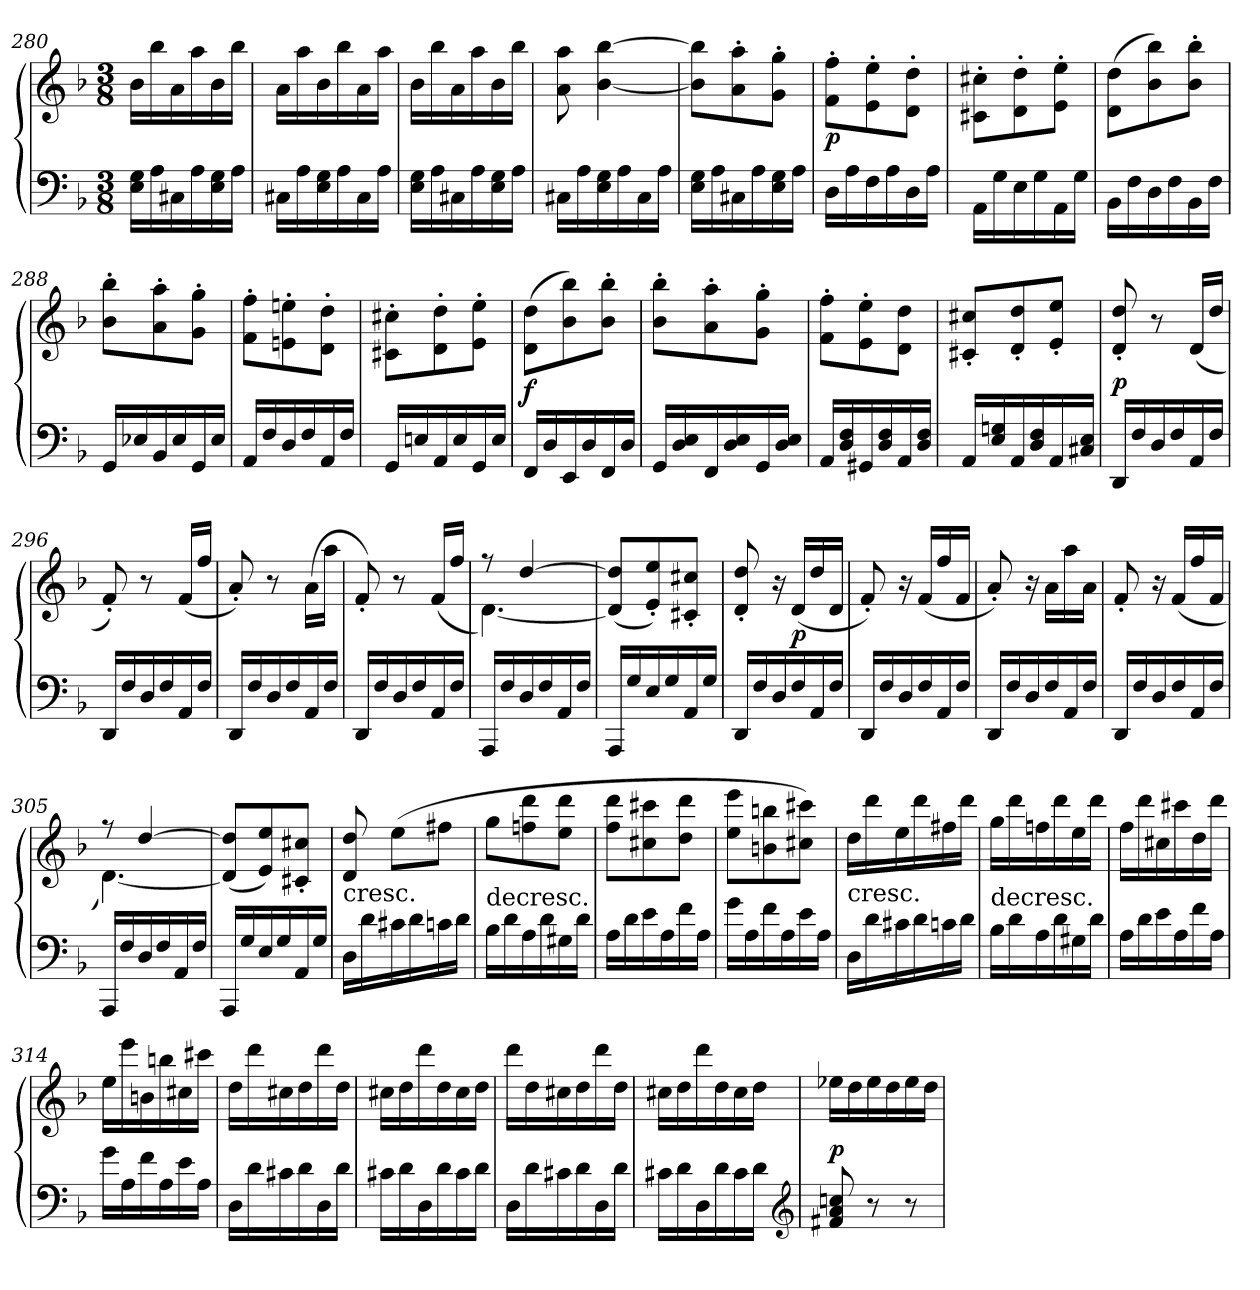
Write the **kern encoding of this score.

**kern	**kern	**dynam
*part1	*part1	*part1
*staff2	*staff1	*staff1/2
*clefF4	*clefG2	*
*k[b-]	*k[b-]	*
*d:	*d:	*
*M3/8	*M3/8	*
=280	=280	=280
16E\ 16G\LL	16b-\LL	.
16A\	16bb-\	.
16C#X\	16a\	.
16A\	16aa\	.
16E\ 16G\	16b-\	.
16A\JJ	16bb-\JJ	.
=281	=281	=281
16C#X\LL	16a\LL	.
16A\	16aa\	.
16E\ 16G\	16b-\	.
16A\	16bb-\	.
16C#\	16a\	.
16A\JJ	16aa\JJ	.
=282	=282	=282
16E\ 16G\LL	16b-\LL	.
16A\	16bb-\	.
16C#X\	16a\	.
16A\	16aa\	.
16E\ 16G\	16b-\	.
16A\JJ	16bb-\JJ	.
=283	=283	=283
16C#X\LL	8a\ 8aa\	.
16A\	.	.
16E\ 16G\	[4b-\ [4bb-\	.
16A\	.	.
16C#\	.	.
16A\JJ	.	.
=284	=284	=284
16E\ 16G\LL	8b-]\ 8bb-]\L	.
16A\	.	.
16C#X\	8a'\ 8aa'\	.
16A\	.	.
16E\ 16G\	8g'\ 8gg'\J	.
16A\JJ	.	.
=285	=285	=285
16D\LL	8f'\ 8ff'\L	p
16A\	.	.
16F\	8e'\ 8ee'\	.
16A\	.	.
16D\	8d'\ 8dd'\J	.
16A\JJ	.	.
=286	=286	=286
16AA\LL	8c#X'\ 8cc#X'\L	.
16G\	.	.
16E\	8d'\ 8dd'\	.
16G\	.	.
16AA\	8e'\ 8ee'\J	.
16G\JJ	.	.
=287	=287	=287
16BB-\LL	(8d\ 8dd\L	.
16F\	.	.
16D\	8b-\ 8bb-\)	.
16F\	.	.
16BB-\	8b-'\ 8bb-'\J	.
16F\JJ	.	.
=288	=288	=288
16GG/LL	8b-'\ 8bb-'\L	.
16E-X/	.	.
16BB-/	8a'\ 8aa'\	.
16E-/	.	.
16GG/	8g'\ 8gg'\J	.
16E-/JJ	.	.
=289	=289	=289
16AA/LL	8f'\ 8ff'\L	.
16F/	.	.
16D/	8en'\ 8een'\	.
16F/	.	.
16AA/	8d'\ 8dd'\J	.
16F/JJ	.	.
=290	=290	=290
16GG/LL	8c#X'\ 8cc#X'\L	.
16En/	.	.
16AA/	8d'\ 8dd'\	.
16E/	.	.
16GG/	8e'\ 8ee'\J	.
16E/JJ	.	.
=291	=291	=291
16FF/LL	(8d\ 8dd\L	f
16D/	.	.
16EE/	8b-\ 8bb-\)	.
16D/	.	.
16FF/	8b-'\ 8bb-'\J	.
16D/JJ	.	.
=292	=292	=292
16GG/LL	8b-'\ 8bb-'\L	.
16D/ 16E/	.	.
16FF/	8a'\ 8aa'\	.
16D/ 16E/	.	.
16GG/	8g'\ 8gg'\J	.
16D/ 16E/JJ	.	.
=293	=293	=293
16AA/LL	8f'\ 8ff'\L	.
16D/ 16F/	.	.
16GG#X/	8e'\ 8ee'\	.
16D/ 16F/	.	.
16AA/	8d\ 8dd\J	.
16D/ 16F/JJ	.	.
=294	=294	=294
16AA/LL	8c#X'/ 8cc#X'/L	.
16E/ 16Gn/	.	.
16AA/	8d'/ 8dd'/	.
16D/ 16F/	.	.
16AA/	8e'/ 8ee'/J	.
16C#X/ 16E/JJ	.	.
=295	=295	=295
16DD/LL	8d'/ 8dd'/	p
16F/	.	.
16D/	8r	.
16F/	.	.
16AA/	(16d/LL	.
16F/JJ	16dd/JJ	.
=296	=296	=296
16DD/LL	8f'/)	.
16F/	.	.
16D/	8r	.
16F/	.	.
16AA/	(16f/LL	.
16F/JJ	16ff/JJ	.
=297	=297	=297
16DD/LL	8a'/)	.
16F/	.	.
16D/	8r	.
16F/	.	.
16AA/	(16a\LL	.
16F/JJ	16aa\JJ	.
=298	=298	=298
16DD/LL	8f'/)	.
16F/	.	.
16D/	8r	.
16F/	.	.
16AA/	(16f/LL	.
16F/JJ	16ff/JJ	.
=299	=299	=299
*	*^	*
16AAA/LL	8r	[4.d\)	.
16F/	.	.	.
16D/	[4dd/	.	.
16F/	.	.	.
16AA/	.	.	.
16F/JJ	.	.	.
*	*v	*v	*
=300	=300	=300
16AAA/LL	(8d]/ 8dd]/L	.
16G/	.	.
16E/	8e'/ 8ee'/)	.
16G/	.	.
16AA/	8c#X'/ 8cc#X'/J	.
16G/JJ	.	.
=301	=301	=301
16DD/LL	8d'/ 8dd'/	.
16F/	.	.
16D/	16r	.
16F/	(16d/LL	p
16AA/	16dd/	.
16F/JJ	16d/JJ	.
=302	=302	=302
16DD/LL	8f'/)	.
16F/	.	.
16D/	16r	.
16F/	(16f/LL	.
16AA/	16ff/	.
16F/JJ	16f/JJ	.
=303	=303	=303
16DD/LL	8a'/)	.
16F/	.	.
16D/	16r	.
16F/	16a\LL	.
16AA/	16aa\	.
16F/JJ	16a\JJ	.
=304	=304	=304
16DD/LL	8f'/	.
16F/	.	.
16D/	16r	.
16F/	(16f/LL	.
16AA/	16ff/	.
16F/JJ	16f/JJ	.
=305	=305	=305
*	*^	*
16AAA/LL	8r	[4.d\)	.
16F/	.	.	.
16D/	[4dd/	.	.
16F/	.	.	.
16AA/	.	.	.
16F/JJ	.	.	.
*	*v	*v	*
=306	=306	=306
16AAA/LL	(8d]/ 8dd]/L	.
16G/	.	.
16E/	8e/ 8ee/)	.
16G/	.	.
16AA/	8c#X'/ 8cc#X'/J	.
16G/JJ	.	.
=307	=307	=307
!	!LO:TX:c:t=cresc.	!
16D\LL	8d/ 8dd/	.
16d\	.	.
16c#X\	(8ee\L	.
16d\	.	.
16cn\	8ff#X\J	.
16d\JJ	.	.
=308	=308	=308
!	!LO:TX:c:t=decresc.	!
16B-\LL	8gg\L	.
16d\	.	.
16A\	8ffn\ 8ddd\	.
16d\	.	.
16G#X\	8ee\ 8ddd\J	.
16d\JJ	.	.
=309	=309	=309
16A\LL	8ff\ 8ddd\L	.
16d\	.	.
16e\	8cc#X\ 8ccc#X\	.
16A\	.	.
16f\	8dd\ 8ddd\J	.
16A\JJ	.	.
=310	=310	=310
16g\LL	8ee\ 8eee\L	.
16A\	.	.
16f\	8bn\ 8bbn\	.
16A\	.	.
16e\	8cc#X\ 8ccc#X\J)	.
16A\JJ	.	.
=311	=311	=311
!	!LO:TX:c:t=cresc.	!
16D\LL	16dd\LL	.
16d\	16ddd\	.
16c#X\	16ee\	.
16d\	16ddd\	.
16cn\	16ff#X\	.
16d\JJ	16ddd\JJ	.
=312	=312	=312
!	!LO:TX:c:t=decresc.	!
16B-\LL	16gg\LL	.
16d\	16ddd\	.
16A\	16ffn\	.
16d\	16ddd\	.
16G#X\	16ee\	.
16d\JJ	16ddd\JJ	.
=313	=313	=313
16A\LL	16ff\LL	.
16d\	16ddd\	.
16e\	16cc#X\	.
16A\	16ccc#X\	.
16f\	16dd\	.
16A\JJ	16ddd\JJ	.
=314	=314	=314
16g\LL	16ee\LL	.
16A\	16eee\	.
16f\	16bn\	.
16A\	16bbn\	.
16e\	16cc#X\	.
16A\JJ	16ccc#X\JJ	.
=315	=315	=315
16D\LL	16dd\LL	.
16d\	16ddd\	.
16c#X\	16cc#X\	.
16d\	16dd\	.
16D\	16ddd\	.
16d\JJ	16dd\JJ	.
=316	=316	=316
16c#X\LL	16cc#X\LL	.
16d\	16dd\	.
16D\	16ddd\	.
16d\	16dd\	.
16c#\	16cc#\	.
16d\JJ	16dd\JJ	.
=317	=317	=317
16D\LL	16ddd\LL	.
16d\	16dd\	.
16c#X\	16cc#X\	.
16d\	16dd\	.
16D\	16ddd\	.
16d\JJ	16dd\JJ	.
=318	=318	=318
16c#X\LL	16cc#X\LL	.
16d\	16dd\	.
16D\	16ddd\	.
16d\	16dd\	.
16c#\	16cc#\	.
16d\JJ	16dd\JJ	.
*clefG2	*	*
=319	=319	=319
8f#X/ 8a/ 8ccn/	16ee-X\LL	p
.	16dd\	.
8r	16ee-\	.
.	16dd\	.
8r	16ee-\	.
.	16dd\JJ	.
=	=	=
*-	*-	*-
